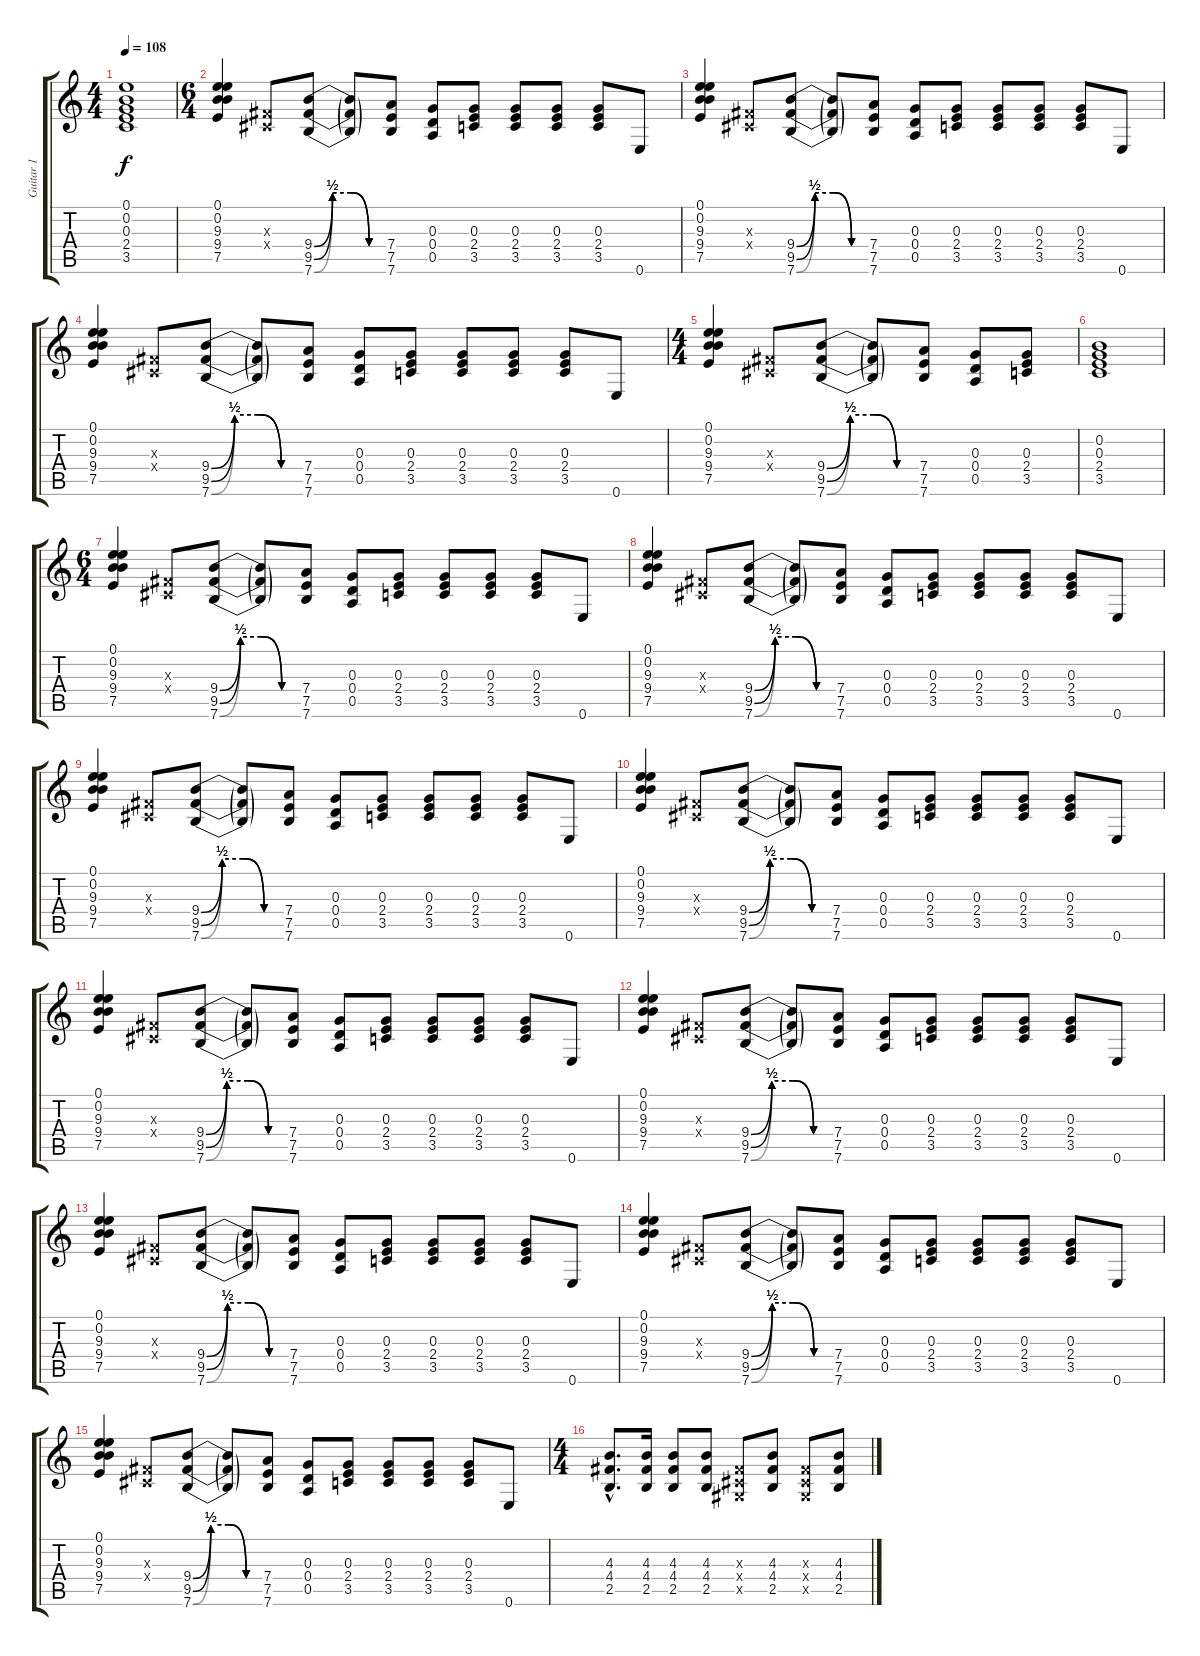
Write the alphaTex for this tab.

\track ("Guitar 1" "Guitar 1") {instrument overdrivenguitar}
\staff {score tabs}
\tuning (E4 B3 G3 D3 A2 E2) {hide}
\ts (4 4)
\tempo 108
\clef g2
\ks c
(0.1{t} 0.2{t} 0.3{t} 2.4{t} 3.5{t}).1{dy f} |
\ts (6 4)
(0.1 0.2 9.3 9.4 7.5).4 (-1.3{x} -1.4{x}).8 (9.4{be (custom 0 0 15 2 30 2 45 0 60 0)} 9.5{be (custom 0 0 15 2 30 2 45 0 60 0)} 7.6{be (custom 0 0 15 2 30 2 45 0 60 0)}).8 (9.4{t} 9.5{t} 7.6{t}).8 (7.4 7.5 7.6).8 (0.3 0.4 0.5).8 (0.3 2.4 3.5).8 (0.3 2.4 3.5).8 (0.3 2.4 3.5).8 (0.3 2.4 3.5).8 0.6.8 |
(0.1 0.2 9.3 9.4 7.5).4 (-1.3{x} -1.4{x}).8 (9.4{be (custom 0 0 15 2 30 2 45 0 60 0)} 9.5{be (custom 0 0 15 2 30 2 45 0 60 0)} 7.6{be (custom 0 0 15 2 30 2 45 0 60 0)}).8 (9.4{t} 9.5{t} 7.6{t}).8 (7.4 7.5 7.6).8 (0.3 0.4 0.5).8 (0.3 2.4 3.5).8 (0.3 2.4 3.5).8 (0.3 2.4 3.5).8 (0.3 2.4 3.5).8 0.6.8 |
(0.1 0.2 9.3 9.4 7.5).4 (-1.3{x} -1.4{x}).8 (9.4{be (custom 0 0 15 2 30 2 45 0 60 0)} 9.5{be (custom 0 0 15 2 30 2 45 0 60 0)} 7.6{be (custom 0 0 15 2 30 2 45 0 60 0)}).8 (9.4{t} 9.5{t} 7.6{t}).8 (7.4 7.5 7.6).8 (0.3 0.4 0.5).8 (0.3 2.4 3.5).8 (0.3 2.4 3.5).8 (0.3 2.4 3.5).8 (0.3 2.4 3.5).8 0.6.8 |
\ts (4 4)
(0.1 0.2 9.3 9.4 7.5).4 (-1.3{x} -1.4{x}).8 (9.4{be (custom 0 0 15 2 30 2 45 0 60 0)} 9.5{be (custom 0 0 15 2 30 2 45 0 60 0)} 7.6{be (custom 0 0 15 2 30 2 45 0 60 0)}).8 (9.4{t} 9.5{t} 7.6{t}).8 (7.4 7.5 7.6).8 (0.3 0.4 0.5).8 (0.3 2.4 3.5).8 |
(0.2 0.3 2.4 3.5).1 |
\ts (6 4)
(0.1 0.2 9.3 9.4 7.5).4 (-1.3{x} -1.4{x}).8 (9.4{be (custom 0 0 15 2 30 2 45 0 60 0)} 9.5{be (custom 0 0 15 2 30 2 45 0 60 0)} 7.6{be (custom 0 0 15 2 30 2 45 0 60 0)}).8 (9.4{t} 9.5{t} 7.6{t}).8 (7.4 7.5 7.6).8 (0.3 0.4 0.5).8 (0.3 2.4 3.5).8 (0.3 2.4 3.5).8 (0.3 2.4 3.5).8 (0.3 2.4 3.5).8 0.6.8 |
(0.1 0.2 9.3 9.4 7.5).4 (-1.3{x} -1.4{x}).8 (9.4{be (custom 0 0 15 2 30 2 45 0 60 0)} 9.5{be (custom 0 0 15 2 30 2 45 0 60 0)} 7.6{be (custom 0 0 15 2 30 2 45 0 60 0)}).8 (9.4{t} 9.5{t} 7.6{t}).8 (7.4 7.5 7.6).8 (0.3 0.4 0.5).8 (0.3 2.4 3.5).8 (0.3 2.4 3.5).8 (0.3 2.4 3.5).8 (0.3 2.4 3.5).8 0.6.8 |
(0.1 0.2 9.3 9.4 7.5).4 (-1.3{x} -1.4{x}).8 (9.4{be (custom 0 0 15 2 30 2 45 0 60 0)} 9.5{be (custom 0 0 15 2 30 2 45 0 60 0)} 7.6{be (custom 0 0 15 2 30 2 45 0 60 0)}).8 (9.4{t} 9.5{t} 7.6{t}).8 (7.4 7.5 7.6).8 (0.3 0.4 0.5).8 (0.3 2.4 3.5).8 (0.3 2.4 3.5).8 (0.3 2.4 3.5).8 (0.3 2.4 3.5).8 0.6.8 |
(0.1 0.2 9.3 9.4 7.5).4 (-1.3{x} -1.4{x}).8 (9.4{be (custom 0 0 15 2 30 2 45 0 60 0)} 9.5{be (custom 0 0 15 2 30 2 45 0 60 0)} 7.6{be (custom 0 0 15 2 30 2 45 0 60 0)}).8 (9.4{t} 9.5{t} 7.6{t}).8 (7.4 7.5 7.6).8 (0.3 0.4 0.5).8 (0.3 2.4 3.5).8 (0.3 2.4 3.5).8 (0.3 2.4 3.5).8 (0.3 2.4 3.5).8 0.6.8 |
(0.1 0.2 9.3 9.4 7.5).4 (-1.3{x} -1.4{x}).8 (9.4{be (custom 0 0 15 2 30 2 45 0 60 0)} 9.5{be (custom 0 0 15 2 30 2 45 0 60 0)} 7.6{be (custom 0 0 15 2 30 2 45 0 60 0)}).8 (9.4{t} 9.5{t} 7.6{t}).8 (7.4 7.5 7.6).8 (0.3 0.4 0.5).8 (0.3 2.4 3.5).8 (0.3 2.4 3.5).8 (0.3 2.4 3.5).8 (0.3 2.4 3.5).8 0.6.8 |
(0.1 0.2 9.3 9.4 7.5).4 (-1.3{x} -1.4{x}).8 (9.4{be (custom 0 0 15 2 30 2 45 0 60 0)} 9.5{be (custom 0 0 15 2 30 2 45 0 60 0)} 7.6{be (custom 0 0 15 2 30 2 45 0 60 0)}).8 (9.4{t} 9.5{t} 7.6{t}).8 (7.4 7.5 7.6).8 (0.3 0.4 0.5).8 (0.3 2.4 3.5).8 (0.3 2.4 3.5).8 (0.3 2.4 3.5).8 (0.3 2.4 3.5).8 0.6.8 |
(0.1 0.2 9.3 9.4 7.5).4 (-1.3{x} -1.4{x}).8 (9.4{be (custom 0 0 15 2 30 2 45 0 60 0)} 9.5{be (custom 0 0 15 2 30 2 45 0 60 0)} 7.6{be (custom 0 0 15 2 30 2 45 0 60 0)}).8 (9.4{t} 9.5{t} 7.6{t}).8 (7.4 7.5 7.6).8 (0.3 0.4 0.5).8 (0.3 2.4 3.5).8 (0.3 2.4 3.5).8 (0.3 2.4 3.5).8 (0.3 2.4 3.5).8 0.6.8 |
(0.1 0.2 9.3 9.4 7.5).4 (-1.3{x} -1.4{x}).8 (9.4{be (custom 0 0 15 2 30 2 45 0 60 0)} 9.5{be (custom 0 0 15 2 30 2 45 0 60 0)} 7.6{be (custom 0 0 15 2 30 2 45 0 60 0)}).8 (9.4{t} 9.5{t} 7.6{t}).8 (7.4 7.5 7.6).8 (0.3 0.4 0.5).8 (0.3 2.4 3.5).8 (0.3 2.4 3.5).8 (0.3 2.4 3.5).8 (0.3 2.4 3.5).8 0.6.8 |
(0.1 0.2 9.3 9.4 7.5).4 (-1.3{x} -1.4{x}).8 (9.4{be (custom 0 0 15 2 30 2 45 0 60 0)} 9.5{be (custom 0 0 15 2 30 2 45 0 60 0)} 7.6{be (custom 0 0 15 2 30 2 45 0 60 0)}).8 (9.4{t} 9.5{t} 7.6{t}).8 (7.4 7.5 7.6).8 (0.3 0.4 0.5).8 (0.3 2.4 3.5).8 (0.3 2.4 3.5).8 (0.3 2.4 3.5).8 (0.3 2.4 3.5).8 0.6.8 |
\ts (4 4)
(4.3{hac} 4.4{hac} 2.5{hac}).8{d} (4.3 4.4 2.5).16 (4.3 4.4 2.5).8 (4.3 4.4 2.5).8 (-1.3{x} -1.4{x} -1.5{x}).8 (4.3 4.4 2.5).8 (-1.3{x} -1.4{x} -1.5{x}).8 (4.3{ss} 4.4{ss} 2.5{ss}).8
